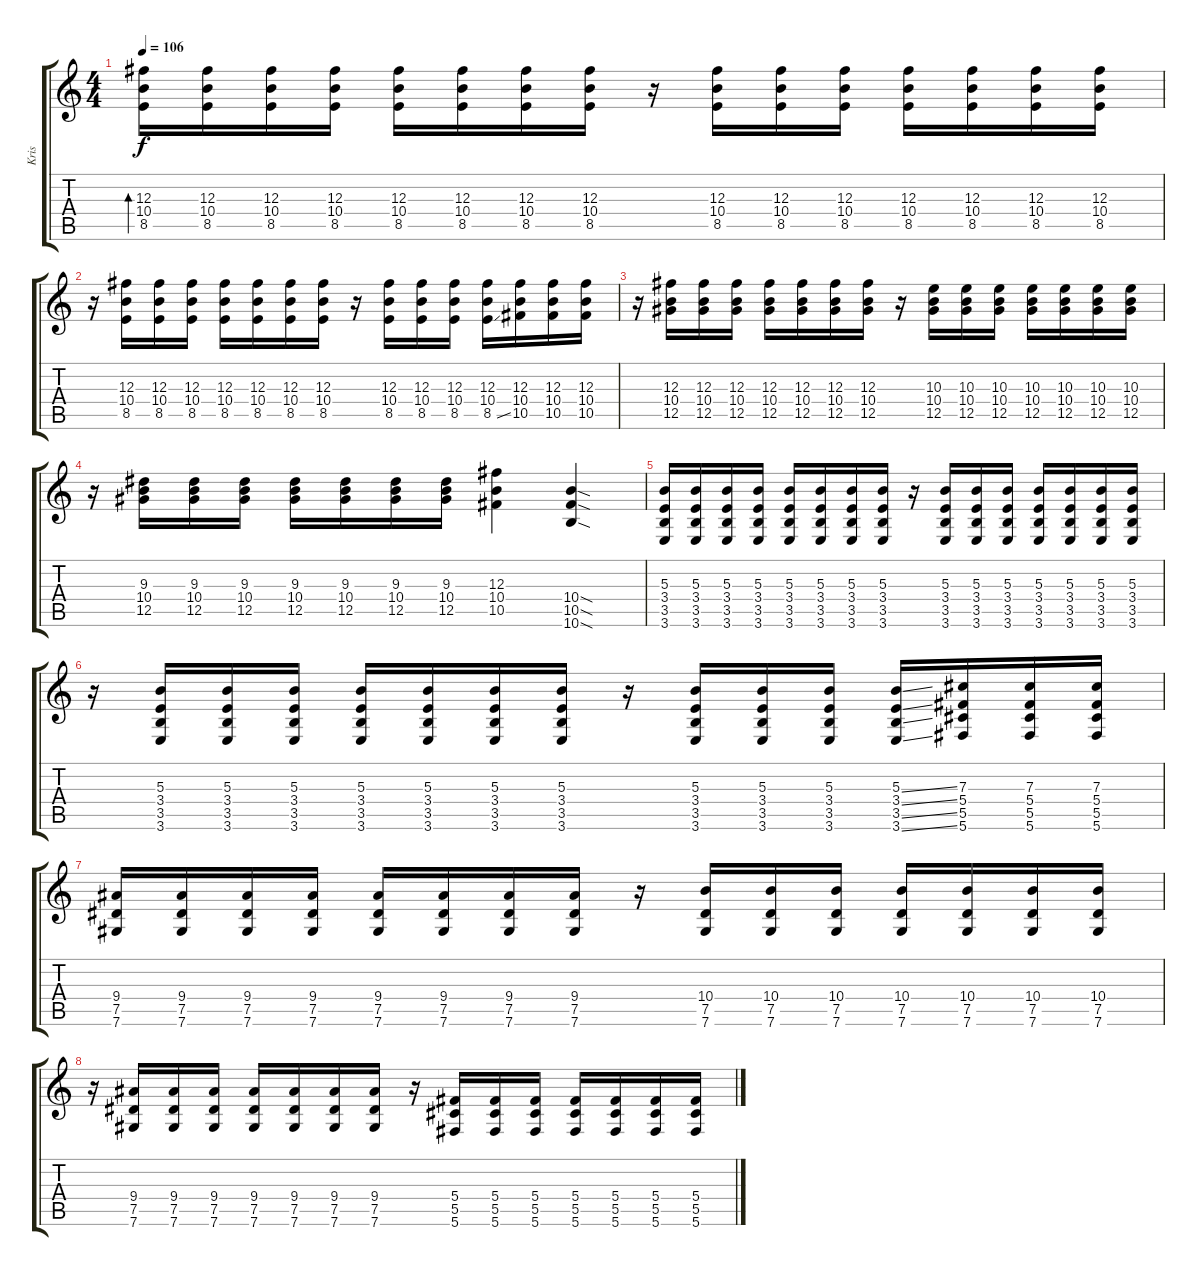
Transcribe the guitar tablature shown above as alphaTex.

\track ("Kris" "Kris") {instrument distortionguitar}
\staff {score tabs}
\tuning (Eb4 Bb3 Gb3 Db3 Ab2 Db2) {hide}
\ts (4 4)
\tempo 106
\clef g2
\ks c
(12.3 10.4 8.5).16{bd 60 dy f instrument electricguitarjazz} (12.3 10.4 8.5).16 (12.3 10.4 8.5).16 (12.3 10.4 8.5).16 (12.3 10.4 8.5).16 (12.3 10.4 8.5).16 (12.3 10.4 8.5).16 (12.3 10.4 8.5).16 r.16 (12.3 10.4 8.5).16 (12.3 10.4 8.5).16 (12.3 10.4 8.5).16 (12.3 10.4 8.5).16 (12.3 10.4 8.5).16 (12.3 10.4 8.5).16 (12.3 10.4 8.5).16 |
r.16 (12.3 10.4 8.5).16 (12.3 10.4 8.5).16 (12.3 10.4 8.5).16 (12.3 10.4 8.5).16 (12.3 10.4 8.5).16 (12.3 10.4 8.5).16 (12.3 10.4 8.5).16 r.16 (12.3 10.4 8.5).16 (12.3 10.4 8.5).16 (12.3 10.4 8.5).16 (12.3 10.4 8.5{ss}).16 (12.3 10.4 10.5).16 (12.3 10.4 10.5).16 (12.3 10.4 10.5).16 |
r.16 (12.3 10.4 12.5).16 (12.3 10.4 12.5).16 (12.3 10.4 12.5).16 (12.3 10.4 12.5).16 (12.3 10.4 12.5).16 (12.3 10.4 12.5).16 (12.3 10.4 12.5).16 r.16 (10.3 10.4 12.5).16 (10.3 10.4 12.5).16 (10.3 10.4 12.5).16 (10.3 10.4 12.5).16 (10.3 10.4 12.5).16 (10.3 10.4 12.5).16 (10.3 10.4 12.5).16 |
r.16 (9.3 10.4 12.5).16 (9.3 10.4 12.5).16 (9.3 10.4 12.5).16 (9.3 10.4 12.5).16 (9.3 10.4 12.5).16 (9.3 10.4 12.5).16 (9.3 10.4 12.5).16 (12.3 10.4 10.5).4 (10.4{sod} 10.5{sod} 10.6{sod}).4{instrument distortionguitar} |
(5.3 3.4 3.5 3.6).16{instrument distortionguitar} (5.3 3.4 3.5 3.6).16 (5.3 3.4 3.5 3.6).16 (5.3 3.4 3.5 3.6).16 (5.3 3.4 3.5 3.6).16 (5.3 3.4 3.5 3.6).16 (5.3 3.4 3.5 3.6).16 (5.3 3.4 3.5 3.6).16 r.16 (5.3 3.4 3.5 3.6).16 (5.3 3.4 3.5 3.6).16 (5.3 3.4 3.5 3.6).16 (5.3 3.4 3.5 3.6).16 (5.3 3.4 3.5 3.6).16 (5.3 3.4 3.5 3.6).16 (5.3 3.4 3.5 3.6).16 |
r.16 (5.3 3.4 3.5 3.6).16 (5.3 3.4 3.5 3.6).16 (5.3 3.4 3.5 3.6).16 (5.3 3.4 3.5 3.6).16 (5.3 3.4 3.5 3.6).16 (5.3 3.4 3.5 3.6).16 (5.3 3.4 3.5 3.6).16 r.16 (5.3 3.4 3.5 3.6).16 (5.3 3.4 3.5 3.6).16 (5.3 3.4 3.5 3.6).16 (5.3{ss} 3.4{ss} 3.5{ss} 3.6{ss}).16 (7.3 5.4 5.5 5.6).16 (7.3 5.4 5.5 5.6).16 (7.3 5.4 5.5 5.6).16 |
(9.4 7.5 7.6).16 (9.4 7.5 7.6).16 (9.4 7.5 7.6).16 (9.4 7.5 7.6).16 (9.4 7.5 7.6).16 (9.4 7.5 7.6).16 (9.4 7.5 7.6).16 (9.4 7.5 7.6).16 r.16 (10.4 7.5 7.6).16 (10.4 7.5 7.6).16 (10.4 7.5 7.6).16 (10.4 7.5 7.6).16 (10.4 7.5 7.6).16 (10.4 7.5 7.6).16 (10.4 7.5 7.6).16 |
r.16 (9.4 7.5 7.6).16 (9.4 7.5 7.6).16 (9.4 7.5 7.6).16 (9.4 7.5 7.6).16 (9.4 7.5 7.6).16 (9.4 7.5 7.6).16 (9.4 7.5 7.6).16 r.16 (5.4 5.5 5.6).16 (5.4 5.5 5.6).16 (5.4 5.5 5.6).16 (5.4 5.5 5.6).16 (5.4 5.5 5.6).16 (5.4 5.5 5.6).16 (5.4 5.5 5.6).16
